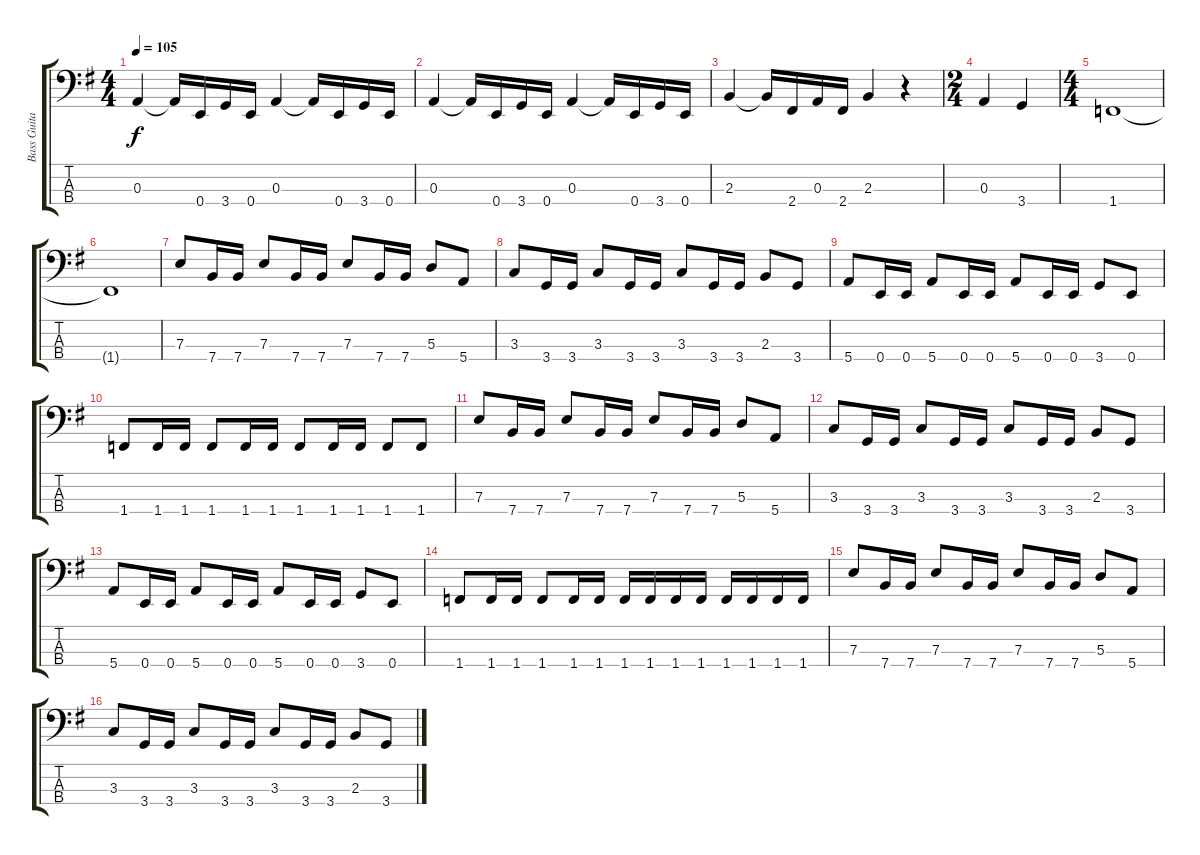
\track ("Bass Guitar" "Bass Guita") {instrument electricbassfinger}
\staff {score tabs}
\tuning (G2 D2 A1 E1) {hide}
\ts (4 4)
\tempo 105
\clef f4
\ks eminor
0.3.4{dy f} 0.3{t}.16 0.4.16 3.4.16 0.4.16 0.3.4 0.3{t}.16 0.4.16 3.4.16 0.4.16 |
0.3.4 0.3{t}.16 0.4.16 3.4.16 0.4.16 0.3.4 0.3{t}.16 0.4.16 3.4.16 0.4.16 |
2.3.4 2.3{t}.16 2.4.16 0.3.16 2.4.16 2.3.4 r.4 |
\ts (2 4)
0.3.4 3.4.4 |
\ts (4 4)
1.4.1 |
1.4{t}.1 |
7.3.8 7.4.16 7.4.16 7.3.8 7.4.16 7.4.16 7.3.8 7.4.16 7.4.16 5.3.8 5.4.8 |
3.3.8 3.4.16 3.4.16 3.3.8 3.4.16 3.4.16 3.3.8 3.4.16 3.4.16 2.3.8 3.4.8 |
5.4.8 0.4.16 0.4.16 5.4.8 0.4.16 0.4.16 5.4.8 0.4.16 0.4.16 3.4.8 0.4.8 |
1.4.8 1.4.16 1.4.16 1.4.8 1.4.16 1.4.16 1.4.8 1.4.16 1.4.16 1.4.8 1.4.8 |
7.3.8 7.4.16 7.4.16 7.3.8 7.4.16 7.4.16 7.3.8 7.4.16 7.4.16 5.3.8 5.4.8 |
3.3.8 3.4.16 3.4.16 3.3.8 3.4.16 3.4.16 3.3.8 3.4.16 3.4.16 2.3.8 3.4.8 |
5.4.8 0.4.16 0.4.16 5.4.8 0.4.16 0.4.16 5.4.8 0.4.16 0.4.16 3.4.8 0.4.8 |
1.4.8 1.4.16 1.4.16 1.4.8 1.4.16 1.4.16 1.4.16 1.4.16 1.4.16 1.4.16 1.4.16 1.4.16 1.4.16 1.4.16 |
7.3.8 7.4.16 7.4.16 7.3.8 7.4.16 7.4.16 7.3.8 7.4.16 7.4.16 5.3.8 5.4.8 |
3.3.8 3.4.16 3.4.16 3.3.8 3.4.16 3.4.16 3.3.8 3.4.16 3.4.16 2.3.8 3.4.8
